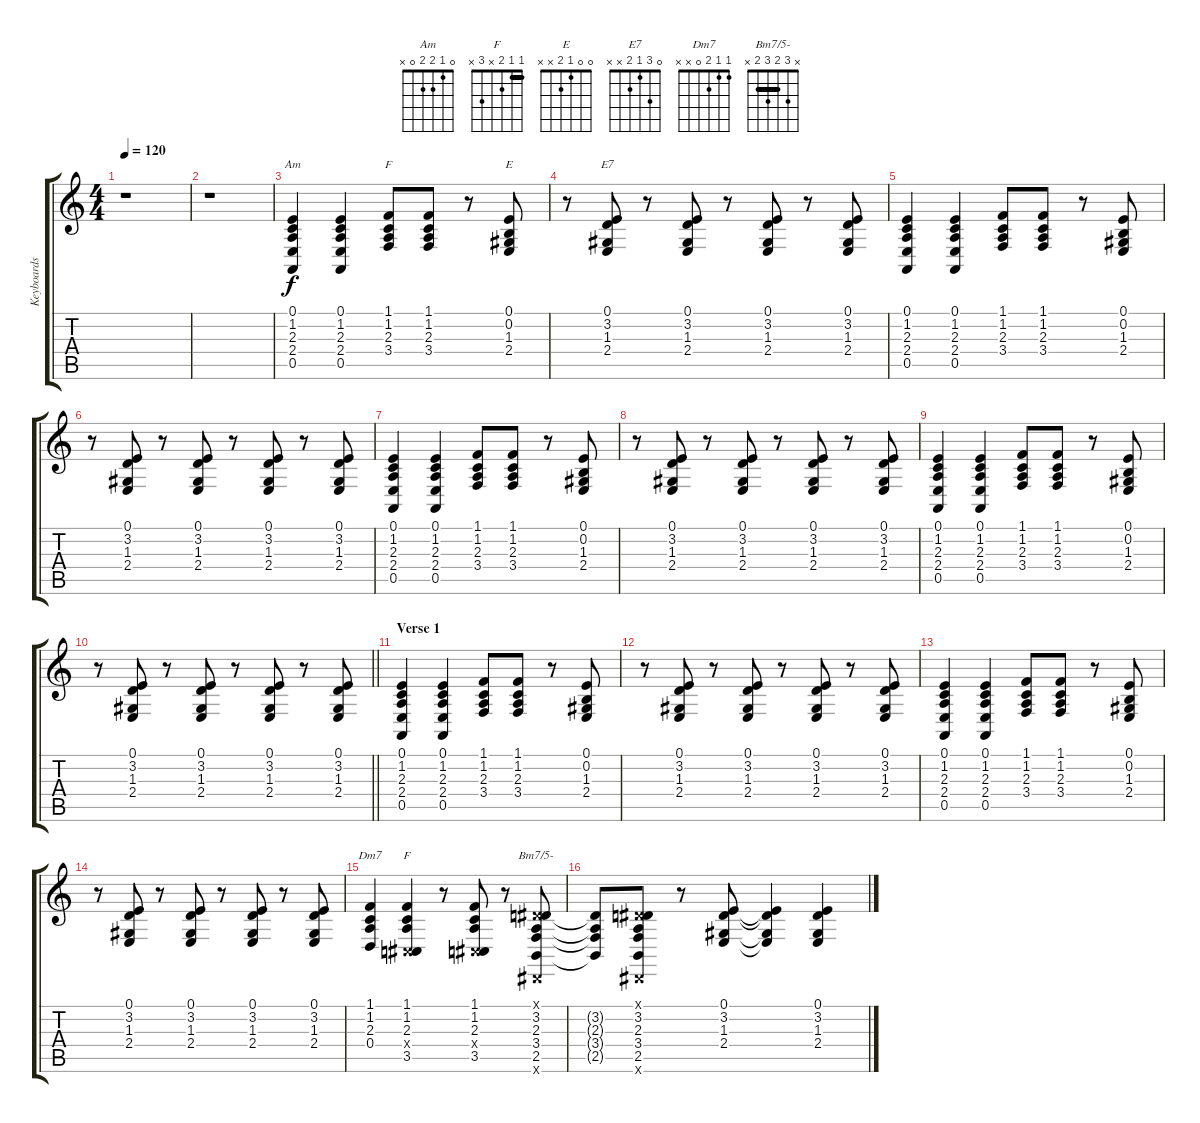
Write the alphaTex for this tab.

\track ("Keyboards w/Guitar" "Keyboards ") {instrument electricgrandpiano}
\staff {score tabs}
\tuning (E4 B3 G3 D3 A2 E2) {hide}
\chord ("Am" 0 1 2 2 0 x)
\chord ("F" 1 1 2 3 x x) {barre 1}
\chord ("E" 0 0 1 2 x x)
\chord ("E7" 0 3 1 2 x x)
\chord ("Dm7" 1 1 2 0 x x)
\chord ("F" 1 1 2 x 3 x) {barre 1}
\chord ("Bm7/5-" x 3 2 3 2 x) {barre 2}
\ts (4 4)
\tempo 120
\clef g2
\ks c
r.1{dy f instrument electricgrandpiano} |
r.1 |
(0.1 1.2 2.3 2.4 0.5).4{ch "Am"} (0.1 1.2 2.3 2.4 0.5).4 (1.1 1.2 2.3 3.4).8{ch "F"} (1.1 1.2 2.3 3.4).8 r.8 (0.1 0.2 1.3 2.4).8{ch "E"} |
r.8 (0.1 3.2 1.3 2.4).8{ch "E7"} r.8 (0.1 3.2 1.3 2.4).8 r.8 (0.1 3.2 1.3 2.4).8 r.8 (0.1 3.2 1.3 2.4).8 |
(0.1 1.2 2.3 2.4 0.5).4 (0.1 1.2 2.3 2.4 0.5).4 (1.1 1.2 2.3 3.4).8 (1.1 1.2 2.3 3.4).8 r.8 (0.1 0.2 1.3 2.4).8 |
r.8 (0.1 3.2 1.3 2.4).8 r.8 (0.1 3.2 1.3 2.4).8 r.8 (0.1 3.2 1.3 2.4).8 r.8 (0.1 3.2 1.3 2.4).8 |
(0.1 1.2 2.3 2.4 0.5).4 (0.1 1.2 2.3 2.4 0.5).4 (1.1 1.2 2.3 3.4).8 (1.1 1.2 2.3 3.4).8 r.8 (0.1 0.2 1.3 2.4).8 |
r.8 (0.1 3.2 1.3 2.4).8 r.8 (0.1 3.2 1.3 2.4).8 r.8 (0.1 3.2 1.3 2.4).8 r.8 (0.1 3.2 1.3 2.4).8 |
(0.1 1.2 2.3 2.4 0.5).4 (0.1 1.2 2.3 2.4 0.5).4 (1.1 1.2 2.3 3.4).8 (1.1 1.2 2.3 3.4).8 r.8 (0.1 0.2 1.3 2.4).8 |
\barLineRight lightlight
r.8 (0.1 3.2 1.3 2.4).8 r.8 (0.1 3.2 1.3 2.4).8 r.8 (0.1 3.2 1.3 2.4).8 r.8 (0.1 3.2 1.3 2.4).8 |
\section ("" "Verse 1")
(0.1 1.2 2.3 2.4 0.5).4 (0.1 1.2 2.3 2.4 0.5).4 (1.1 1.2 2.3 3.4).8 (1.1 1.2 2.3 3.4).8 r.8 (0.1 0.2 1.3 2.4).8 |
r.8 (0.1 3.2 1.3 2.4).8 r.8 (0.1 3.2 1.3 2.4).8 r.8 (0.1 3.2 1.3 2.4).8 r.8 (0.1 3.2 1.3 2.4).8 |
(0.1 1.2 2.3 2.4 0.5).4 (0.1 1.2 2.3 2.4 0.5).4 (1.1 1.2 2.3 3.4).8 (1.1 1.2 2.3 3.4).8 r.8 (0.1 0.2 1.3 2.4).8 |
r.8 (0.1 3.2 1.3 2.4).8 r.8 (0.1 3.2 1.3 2.4).8 r.8 (0.1 3.2 1.3 2.4).8 r.8 (0.1 3.2 1.3 2.4).8 |
(1.1 1.2 2.3 0.4).4{ch "Dm7"} (1.1 1.2 2.3 -1.4{x} 3.5).4{ch "F"} r.8 (1.1 1.2 2.3 -1.4{x} 3.5).8 r.8 (-1.1{x} 3.2 2.3 3.4 2.5 -1.6{x}).8{ch "Bm7/5-"} |
(3.2{t} 2.3{t} 3.4{t} 2.5{t}).8 (-1.1{x} 3.2 2.3 3.4 2.5 -1.6{x}).8 r.8 (0.1 3.2 1.3 2.4).8 (0.1{t} 3.2{t} 1.3{t} 2.4{t}).4 (0.1 3.2 1.3 2.4).4
